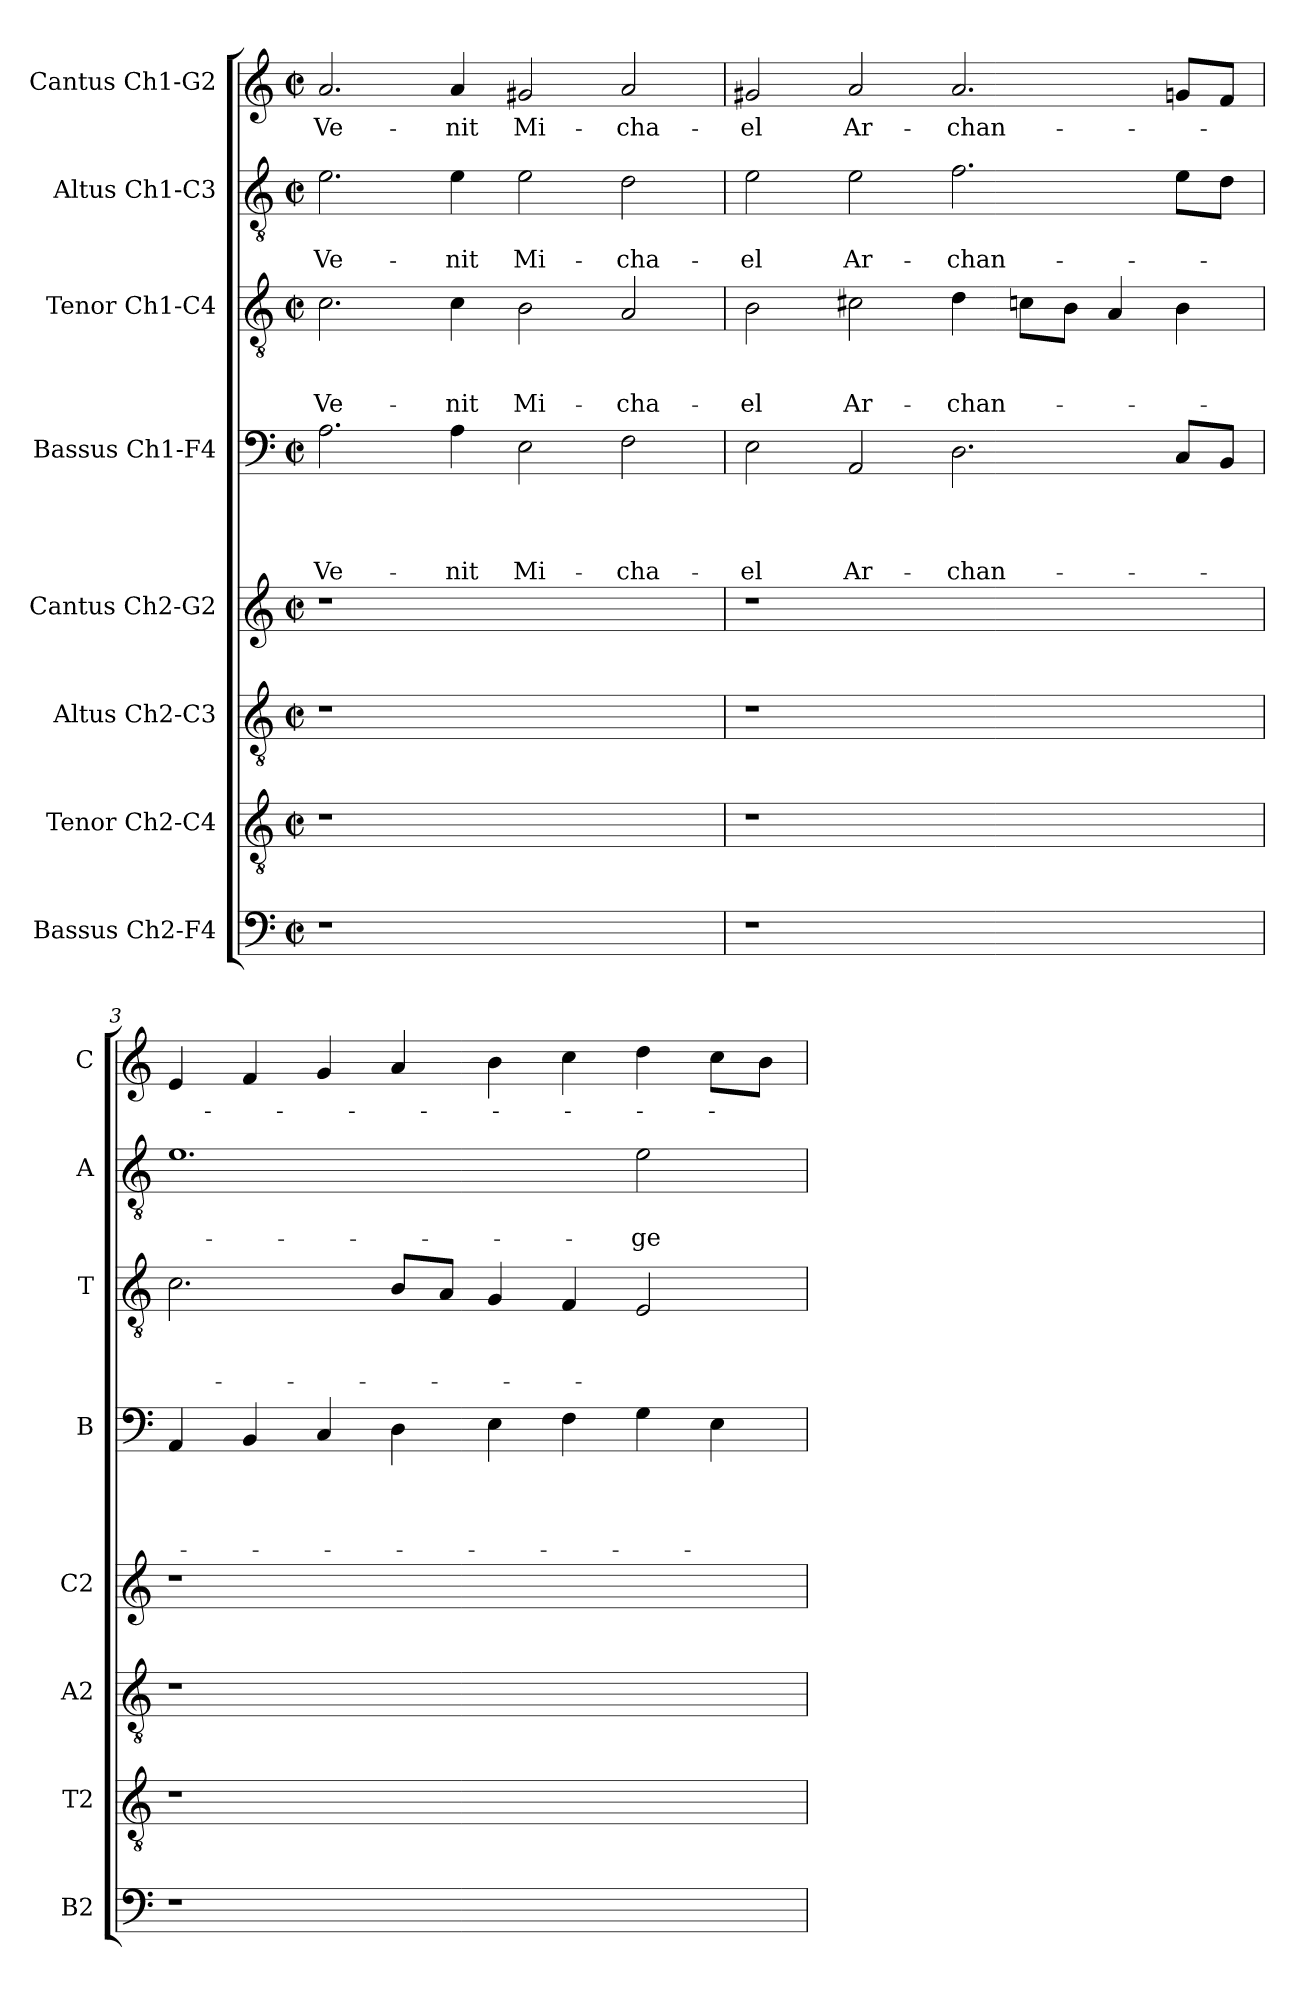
**kern	**kern	**kern	**kern	**kern	**text	**text	**text	**text	**kern	**text	**text	**text	**kern	**text	**text	**kern	**text
*part8	*part7	*part6	*part5	*part4	*part4	*part4	*part4	*part4	*part3	*part3	*part3	*part3	*part2	*part2	*part2	*part1	*part1
*staff8	*staff7	*staff6	*staff5	*staff4	*staff4	*staff4	*staff4	*staff4	*staff3	*staff3	*staff3	*staff3	*staff2	*staff2	*staff2	*staff1	*staff1
*I"Bassus Ch2-F4	*I"Tenor Ch2-C4	*I"Altus Ch2-C3	*I"Cantus Ch2-G2	*I"Bassus Ch1-F4	*	*	*	*	*I"Tenor Ch1-C4	*	*	*	*I"Altus Ch1-C3	*	*	*I"Cantus Ch1-G2	*
*I'B2	*I'T2	*I'A2	*I'C2	*I'B	*	*	*	*	*I'T	*	*	*	*I'A	*	*	*I'C	*
*clefF4	*clefGv2	*clefGv2	*clefG2	*clefF4	*	*	*	*	*clefGv2	*	*	*	*clefGv2	*	*	*clefG2	*
*k[]	*k[]	*k[]	*k[]	*k[]	*	*	*	*	*k[]	*	*	*	*k[]	*	*	*k[]	*
*C:	*C:	*C:	*C:	*C:	*	*	*	*	*C:	*	*	*	*C:	*	*	*C:	*
*M2/2	*M2/2	*M2/2	*M2/2	*M2/2	*	*	*	*	*M2/2	*	*	*	*M2/2	*	*	*M2/2	*
*met(c|)	*met(c|)	*met(c|)	*met(c|)	*met(c|)	*	*	*	*	*met(c|)	*	*	*	*met(c|)	*	*	*met(c|)	*
=1	=1	=1	=1	=1	=1	=1	=1	=1	=1	=1	=1	=1	=1	=1	=1	=1	=1
!	!	!	!	!	!	!	!	!LO:LY:b	!	!	!	!LO:LY:b	!	!	!LO:LY:b	!	!LO:LY:b
1r	1r	1r	1r	2.A\	.	.	.	Ve-	2.c\	.	.	Ve-	2.e\	.	Ve-	2.a/	Ve-
!	!	!	!	!	!	!	!	!LO:LY:b	!	!	!	!LO:LY:b	!	!	!LO:LY:b	!	!LO:LY:b
.	.	.	.	4A\	.	.	.	-nit	4c\	.	.	-nit	4e\	.	-nit	4a/	-nit
!	!	!	!	!	!	!	!	!LO:LY:b	!	!	!	!LO:LY:b	!	!	!LO:LY:b	!	!LO:LY:b
1ryy	1ryy	1ryy	1ryy	2E\	.	.	.	Mi-	2B\	.	.	Mi-	2e\	.	Mi-	2g#X/	Mi-
!	!	!	!	!	!	!	!	!LO:LY:b	!	!	!	!LO:LY:b	!	!	!LO:LY:b	!	!LO:LY:b
.	.	.	.	2F\	.	.	.	-cha-	2A/	.	.	-cha-	2d\	.	-cha-	2a/	-cha-
=2	=2	=2	=2	=2	=2	=2	=2	=2	=2	=2	=2	=2	=2	=2	=2	=2	=2
!	!	!	!	!	!	!	!	!LO:LY:b	!	!	!	!LO:LY:b	!	!	!LO:LY:b	!	!LO:LY:b
1r	1r	1r	1r	2E\	.	.	.	-el	2B\	.	.	-el	2e\	.	-el	2g#X/	-el
!	!	!	!	!	!	!	!	!LO:LY:b	!	!	!	!LO:LY:b	!	!	!LO:LY:b	!	!LO:LY:b
.	.	.	.	2AA/	.	.	.	Ar-	2c#X\	.	.	Ar-	2e\	.	Ar-	2a/	Ar-
!	!	!	!	!	!	!	!	!LO:LY:b	!	!	!	!LO:LY:b	!	!	!LO:LY:b	!	!LO:LY:b
1ryy	1ryy	1ryy	1ryy	2.D\	.	.	.	-chan-	4d\	.	.	-chan-	2.f\	.	-chan-	2.a/	-chan-
.	.	.	.	.	.	.	.	.	8cn\L	.	.	.	.	.	.	.	.
.	.	.	.	.	.	.	.	.	8B\J	.	.	.	.	.	.	.	.
.	.	.	.	.	.	.	.	.	4A/	.	.	.	.	.	.	.	.
.	.	.	.	8C/L	.	.	.	.	4B\	.	.	.	8e\L	.	.	8gn/L	.
.	.	.	.	8BB/J	.	.	.	.	.	.	.	.	8d\J	.	.	8f/J	.
=3	=3	=3	=3	=3	=3	=3	=3	=3	=3	=3	=3	=3	=3	=3	=3	=3	=3
1r	1r	1r	1r	4AA/	.	.	.	.	2.c\	.	.	.	1.e	.	.	4e/	.
.	.	.	.	4BB/	.	.	.	.	.	.	.	.	.	.	.	4f/	.
.	.	.	.	4C/	.	.	.	.	.	.	.	.	.	.	.	4g/	.
.	.	.	.	4D\	.	.	.	.	8B/L	.	.	.	.	.	.	4a/	.
.	.	.	.	.	.	.	.	.	8A/J	.	.	.	.	.	.	.	.
1ryy	1ryy	1ryy	1ryy	4E\	.	.	.	.	4G/	.	.	.	.	.	.	4b\	.
.	.	.	.	4F\	.	.	.	.	4F/	.	.	.	.	.	.	4cc\	.
!	!	!	!	!	!	!	!	!	!	!	!	!	!	!	!LO:LY:b	!	!
.	.	.	.	4G\	.	.	.	.	2E/	.	.	.	2e\	.	-ge-	4dd\	.
.	.	.	.	4E\	.	.	.	.	.	.	.	.	.	.	.	8cc\L	.
.	.	.	.	.	.	.	.	.	.	.	.	.	.	.	.	8b\J	.
=	=	=	=	=	=	=	=	=	=	=	=	=	=	=	=	=	=
*-	*-	*-	*-	*-	*-	*-	*-	*-	*-	*-	*-	*-	*-	*-	*-	*-	*-
